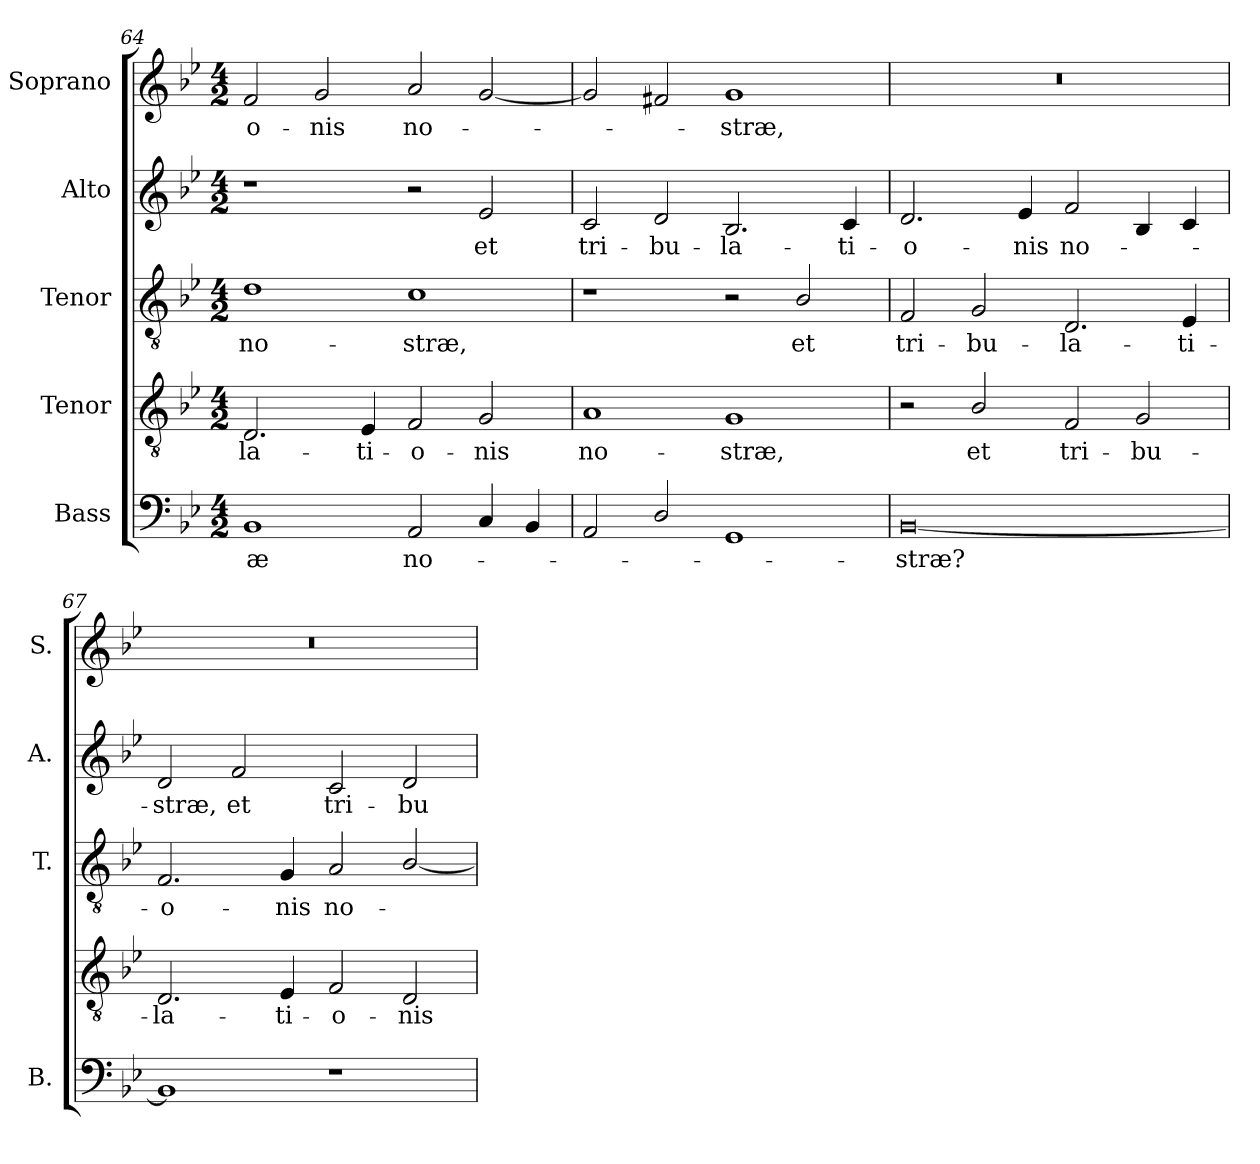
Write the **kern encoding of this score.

**kern	**text	**kern	**text	**kern	**text	**kern	**text	**kern	**text
*part5	*part5	*part4	*part4	*part3	*part3	*part2	*part2	*part1	*part1
*staff5	*staff5	*staff4	*staff4	*staff3	*staff3	*staff2	*staff2	*staff1	*staff1
*I"Bass	*	*I"Tenor	*	*I"Tenor	*	*I"Alto	*	*I"Soprano	*
*I'B.	*	*	*	*I'T.	*	*I'A.	*	*I'S.	*
*clefF4	*	*clefGv2	*	*clefGv2	*	*clefG2	*	*clefG2	*
*	*	*ITrd7c12	*	*ITrd7c12	*	*	*	*	*
*k[b-e-]	*	*k[b-e-]	*	*k[b-e-]	*	*k[b-e-]	*	*k[b-e-]	*
*B-:	*	*B-:	*	*B-:	*	*B-:	*	*B-:	*
*M4/2	*	*M4/2	*	*M4/2	*	*M4/2	*	*M4/2	*
=64	=64	=64	=64	=64	=64	=64	=64	=64	=64
!	!LO:LY:b:color=#000000	!	!	!	!	!	!	!	!
!	!	!	!LO:LY:b:color=#000000	!	!	!	!	!	!
!	!	!	!	!	!LO:LY:b:color=#000000	!	!	!	!
!	!	!	!	!	!	!	!	!	!LO:LY:b:color=#000000
1BB-i	-æ	2.DDi/	-la-	1Di	no-	1r	.	2fi/	-o-
!	!	!	!	!	!	!	!	!	!LO:LY:b:color=#000000
.	.	.	.	.	.	.	.	2gi/	-nis
!	!	!	!LO:LY:b:color=#000000	!	!	!	!	!	!
.	.	4EE-i/	-ti-	.	.	.	.	.	.
!	!LO:LY:b:color=#000000	!	!	!	!	!	!	!	!
!	!	!	!LO:LY:b:color=#000000	!	!	!	!	!	!
!	!	!	!	!	!LO:LY:b:color=#000000	!	!	!	!
!	!	!	!	!	!	!	!	!	!LO:LY:b:color=#000000
2AAi/	no-	2FFi/	-o-	1Ci	-stræ,	2r	.	2ai/	no-
!	!	!	!LO:LY:b:color=#000000	!	!	!	!	!	!
!	!	!	!	!	!	!	!LO:LY:b:color=#000000	!	!
4Ci/	.	2GGi/	-nis	.	.	2e-i/	et	[2gi/	.
4BB-i/	.	.	.	.	.	.	.	.	.
!!LO:LB:g=z
=65	=65	=65	=65	=65	=65	=65	=65	=65	=65
!	!	!	!LO:LY:b:color=#000000	!	!	!	!	!	!
!	!	!	!	!	!	!	!LO:LY:b:color=#000000	!	!
2AAi/	.	1AAi	no-	1r	.	2ci/	tri-	2gi/]	.
!	!	!	!	!	!	!	!LO:LY:b:color=#000000	!	!
2Di/	.	.	.	.	.	2di/	-bu-	2f#Xi/	.
!	!	!	!LO:LY:b:color=#000000	!	!	!	!	!	!
!	!	!	!	!	!	!	!LO:LY:b:color=#000000	!	!
!	!	!	!	!	!	!	!	!	!LO:LY:b:color=#000000
1GGi	.	1GGi	-stræ,	2r	.	2.B-i/	-la-	1gi	-stræ,
!	!	!	!	!	!LO:LY:b:color=#000000	!	!	!	!
.	.	.	.	2BB-i/	et	.	.	.	.
!	!	!	!	!	!	!	!LO:LY:b:color=#000000	!	!
.	.	.	.	.	.	4ci/	-ti-	.	.
=66	=66	=66	=66	=66	=66	=66	=66	=66	=66
!	!LO:LY:b:color=#000000	!	!	!	!	!	!	!	!
!	!	!	!	!	!LO:LY:b:color=#000000	!	!	!	!
!	!	!	!	!	!	!	!LO:LY:b:color=#000000	!LO:N:vis=1	!
[0BB-i	-stræ?	2r	.	2FFi/	tri-	2.di/	-o-	0r	.
!	!	!	!LO:LY:b:color=#000000	!	!	!	!	!	!
!	!	!	!	!	!LO:LY:b:color=#000000	!	!	!	!
.	.	2BB-i/	et	2GGi/	-bu-	.	.	.	.
!	!	!	!	!	!	!	!LO:LY:b:color=#000000	!	!
.	.	.	.	.	.	4e-i/	-nis	.	.
!	!	!	!LO:LY:b:color=#000000	!	!	!	!	!	!
!	!	!	!	!	!LO:LY:b:color=#000000	!	!	!	!
!	!	!	!	!	!	!	!LO:LY:b:color=#000000	!	!
.	.	2FFi/	tri-	2.DDi/	-la-	2fi/	no-	.	.
!	!	!	!LO:LY:b:color=#000000	!	!	!	!	!	!
.	.	2GGi/	-bu-	.	.	4B-i/	.	.	.
!	!	!	!	!	!LO:LY:b:color=#000000	!	!	!	!
.	.	.	.	4EE-i/	-ti-	4ci/	.	.	.
=67	=67	=67	=67	=67	=67	=67	=67	=67	=67
!	!	!	!LO:LY:b:color=#000000	!	!	!	!	!	!
!	!	!	!	!	!LO:LY:b:color=#000000	!	!	!	!
!	!	!	!	!	!	!	!LO:LY:b:color=#000000	!LO:N:vis=1	!
1BB-i]	.	2.DDi/	-la-	2.FFi/	-o-	2di/	-stræ,	0r	.
!	!	!	!	!	!	!	!LO:LY:b:color=#000000	!	!
.	.	.	.	.	.	2fi/	et	.	.
!	!	!	!LO:LY:b:color=#000000	!	!	!	!	!	!
!	!	!	!	!	!LO:LY:b:color=#000000	!	!	!	!
.	.	4EE-i/	-ti-	4GGi/	-nis	.	.	.	.
!	!	!	!LO:LY:b:color=#000000	!	!	!	!	!	!
!	!	!	!	!	!LO:LY:b:color=#000000	!	!	!	!
!	!	!	!	!	!	!	!LO:LY:b:color=#000000	!	!
1r	.	2FFi/	-o-	2AAi/	no-	2ci/	tri-	.	.
!	!	!	!LO:LY:b:color=#000000	!	!	!	!	!	!
!	!	!	!	!	!	!	!LO:LY:b:color=#000000	!	!
.	.	2DDi/	-nis	[2BB-i/	.	2di/	-bu-	.	.
=	=	=	=	=	=	=	=	=	=
*-	*-	*-	*-	*-	*-	*-	*-	*-	*-
